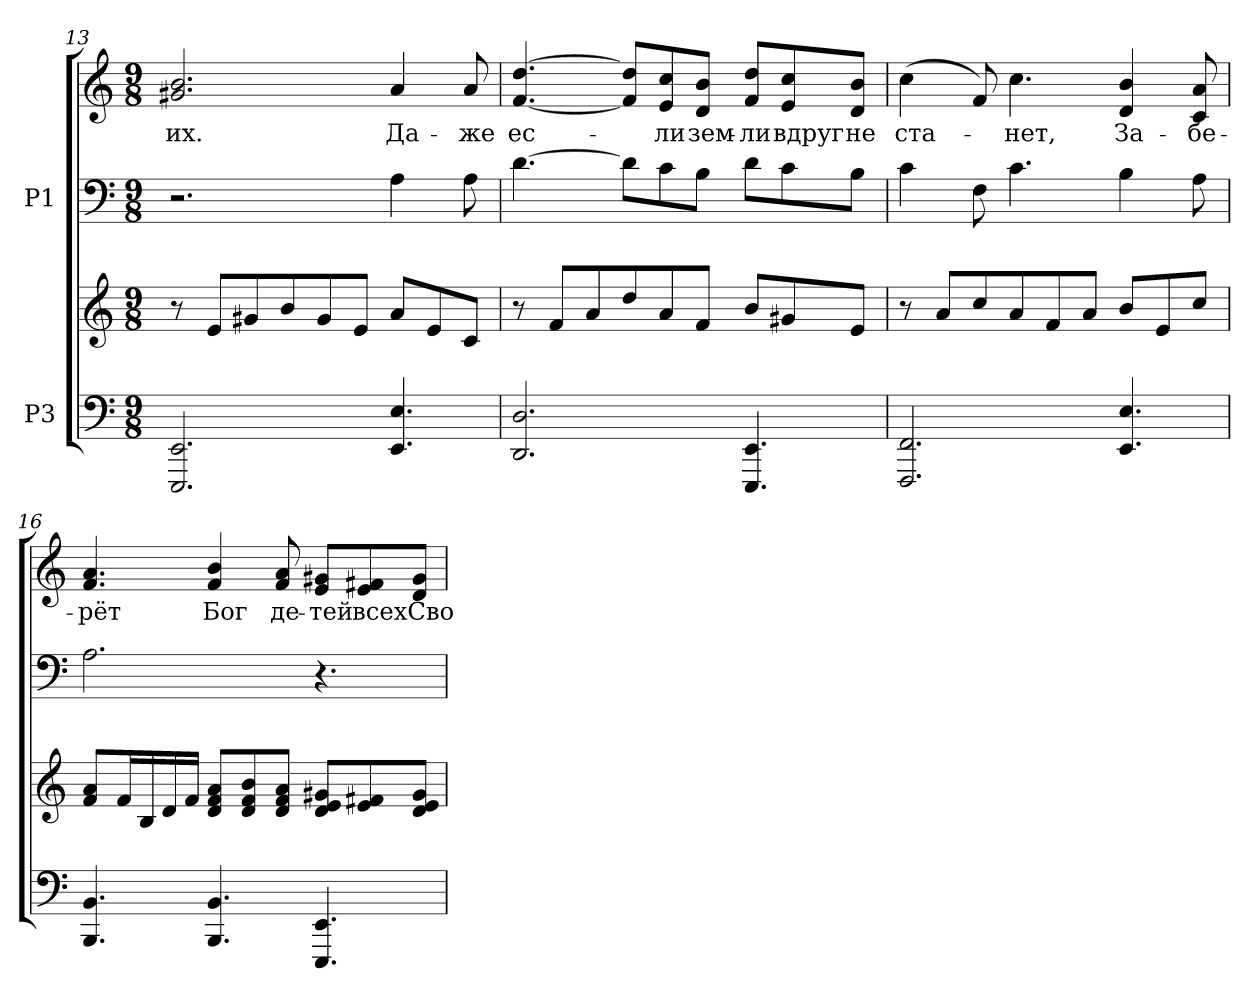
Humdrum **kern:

**kern	**kern	**kern	**kern	**text
*part2	*part2	*part1	*part1	*part1
*staff4	*staff3	*staff2	*staff1	*staff1
*I"P3	*	*I"P1	*	*
*clefF4	*clefG2	*clefF4	*clefG2	*
*k[]	*k[]	*k[]	*k[]	*
*C:	*C:	*C:	*C:	*
*M9/8	*M9/8	*M9/8	*M9/8	*
=13	=13	=13	=13	=13
!	!	!	!	!LO:LY:b:color=#000000
2.EEEi/ 2.EEi	8r	2.r	2.g#Xi/ 2.bi	-их.
.	8ei/L	.	.	.
.	8g#Xi/	.	.	.
.	8bi/	.	.	.
.	8g#i/	.	.	.
.	8ei/J	.	.	.
!	!	!	!	!LO:LY:b:color=#000000
4.EEi/ 4.Ei	8ai/L	4Ai\	4ai/	Да-
.	8ei/	.	.	.
!	!	!	!	!LO:LY:b:color=#000000
.	8ci/J	8Ai\	8ai/	-же
!!LO:LB:g=z
=14	=14	=14	=14	=14
!	!	!	!	!LO:LY:b:color=#000000
2.DDi/ 2.Di	8r	[>4.di\	[<4.fi/ [>4.ddi	ес-
.	8fi/L	.	.	.
.	8ai/	.	.	.
.	8ddi/	8di\L]	8fi]/ 8ddi]/L	.
!	!	!	!	!LO:LY:b:color=#000000
.	8ai/	8ci\	8ei/ 8cci/	-ли
!	!	!	!	!LO:LY:b:color=#000000
.	8fi/J	8Bi\J	8di/ 8bi/J	зем-
!	!	!	!	!LO:LY:b:color=#000000
4.EEEi/ 4.EEi	8bi/L	8di\L	8fi/ 8ddi/L	-ли
!	!	!	!	!LO:LY:b:color=#000000
.	8g#Xi/	8ci\	8ei/ 8cci/	вдруг
!	!	!	!	!LO:LY:b:color=#000000
.	8ei/J	8Bi\J	8di/ 8bi/J	не
=15	=15	=15	=15	=15
!	!	!	!	!LO:LY:b:color=#000000
2.FFFi/ 2.FFi	8r	4ci\	(4cci\	ста-
.	8ai/L	.	.	.
.	8cci/	8Fi\	8fi/)	.
!	!	!	!	!LO:LY:b:color=#000000
.	8ai/	4.ci\	4.cci\	-нет,
.	8fi/	.	.	.
.	8ai/J	.	.	.
!	!	!	!	!LO:LY:b:color=#000000
4.EEi/ 4.Ei	8bi/L	4Bi\	4di/ 4bi	За-
.	8ei/	.	.	.
!	!	!	!	!LO:LY:b:color=#000000
.	8cci/J	8Ai\	8ci/ 8ai	-бе-
=16	=16	=16	=16	=16
!	!	!	!	!LO:LY:b:color=#000000
4.BBBi/ 4.BBi	8fi/ 8aiL	2.Ai\	4.fi/ 4.ai	-рёт
.	16fi/L	.	.	.
.	16Bi/	.	.	.
.	16di/	.	.	.
.	16fi/JJ	.	.	.
!	!	!	!	!LO:LY:b:color=#000000
4.BBBi/ 4.BBi	8di/ 8fi 8aiL	.	4fi/ 4bi	Бог
.	8di/ 8fi 8bi	.	.	.
!	!	!	!	!LO:LY:b:color=#000000
.	8di/ 8fi 8aiJ	.	8fi/ 8ai	де-
!	!	!	!	!LO:LY:b:color=#000000
4.EEEi/ 4.EEi	8di/ 8ei 8g#XiL	4.r	8ei/ 8g#Xi/L	-тей
!	!	!	!	!LO:LY:b:color=#000000
.	8ei/ 8f#Xi	.	8ei/ 8f#Xi/	всех
!	!	!	!	!LO:LY:b:color=#000000
.	8di/ 8ei 8g#iJ	.	8di/ 8g#i/J	Сво-
=	=	=	=	=
*-	*-	*-	*-	*-
